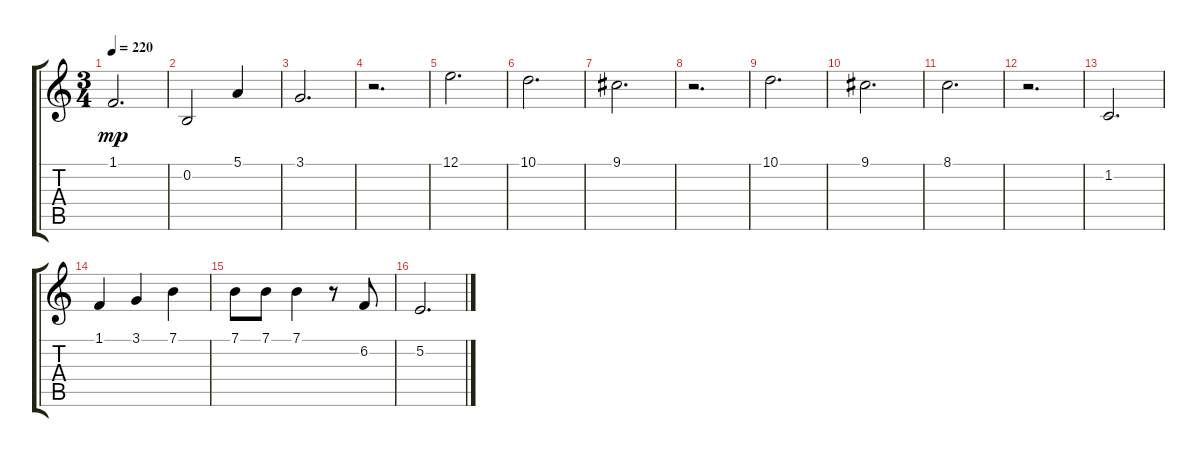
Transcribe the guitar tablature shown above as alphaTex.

\track "" {instrument acousticgrandpiano}
\staff {score tabs}
\tuning (E4 B3 G3 D3 A2 E2) {hide}
\ts (3 4)
\tempo 220
\clef g2
\ks c
1.1.2{d dy mp} |
0.2.2 5.1.4 |
3.1.2{d} |
r.2{d} |
12.1.2{d} |
10.1.2{d} |
9.1.2{d} |
r.2{d} |
10.1.2{d} |
9.1.2{d} |
8.1.2{d} |
r.2{d} |
1.2.2{d} |
1.1.4 3.1.4 7.1.4 |
7.1.8 7.1.8 7.1.4 r.8 6.2.8 |
5.2.2{d}
